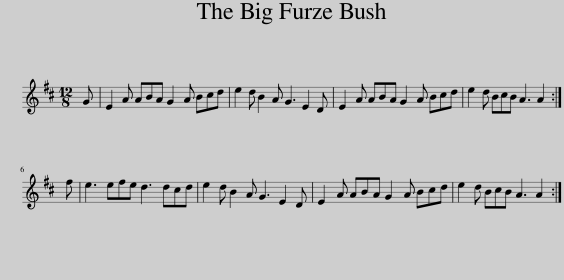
X:1
L:1/8
M:12/8
I:linebreak $
K:D
V:1 treble
V:1
 G | E2 A ABA G2 A Bcd | e2 d B2 A G3 E2 D | E2 A ABA G2 A Bcd | e2 d BcB A3 A2 :|$ %5
 f | e3 efe d3 dcd | e2 d B2 A G3 E2 D | E2 A ABA G2 A Bcd | e2 d BcB A3 A2 :| %10
